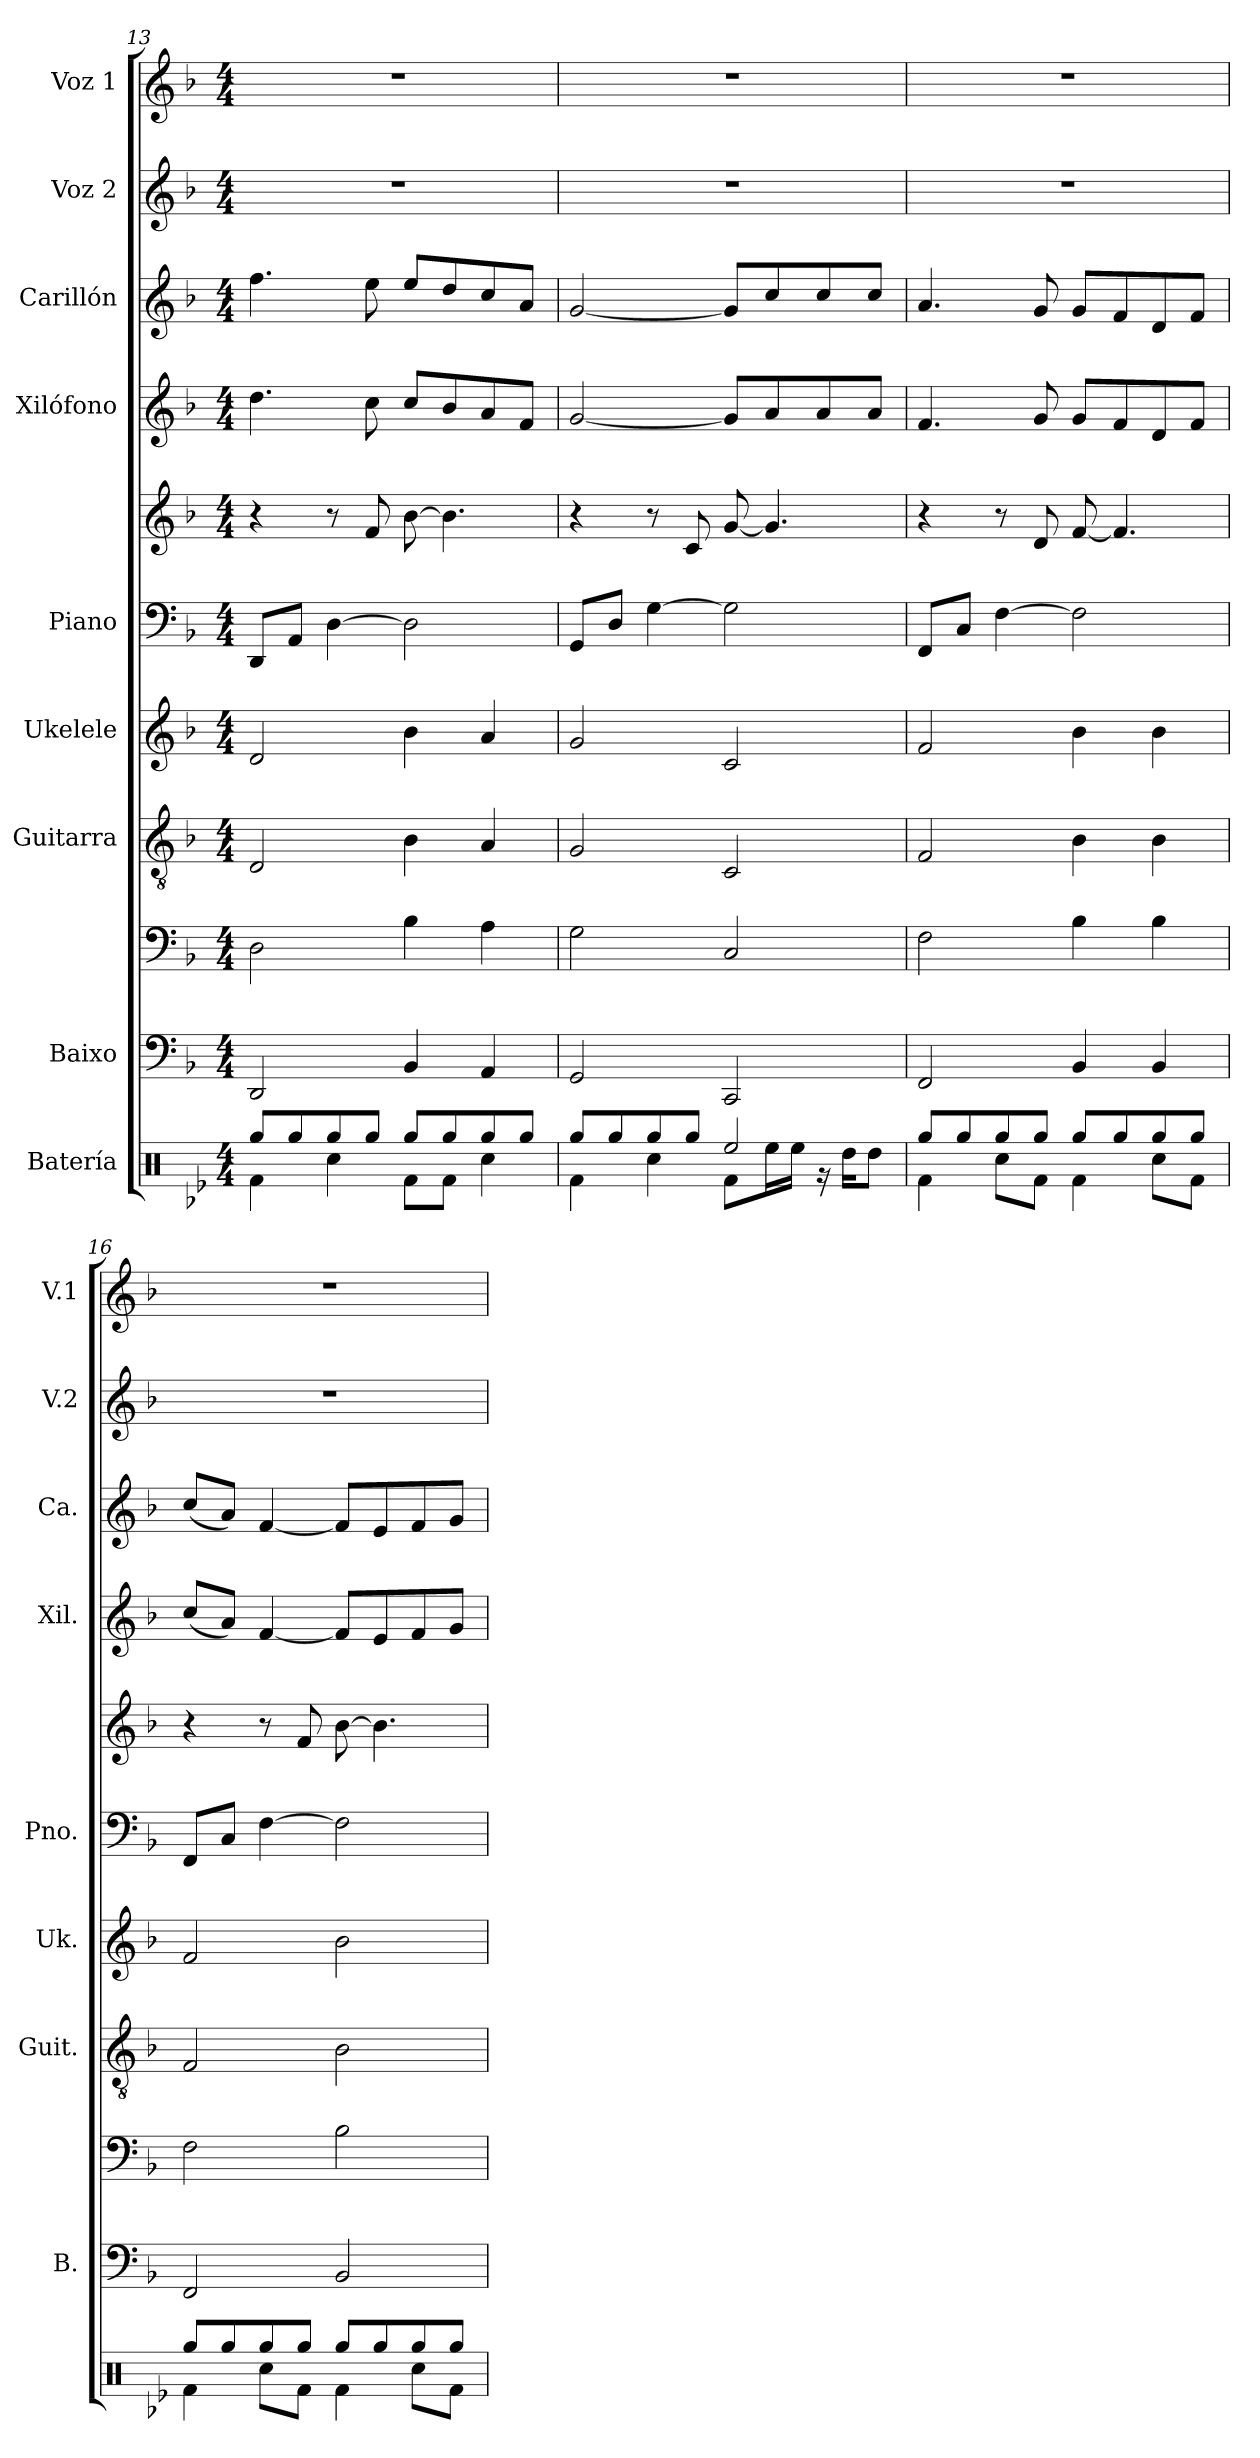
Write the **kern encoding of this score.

**kern	**kern	**kern	**kern	**kern	**kern	**kern	**kern	**kern	**kern	**kern
*part9	*part8	*part8	*part7	*part6	*part5	*part5	*part4	*part3	*part2	*part1
*staff11	*staff10	*staff9	*staff8	*staff7	*staff6	*staff5	*staff4	*staff3	*staff2	*staff1
*I"Batería	*I"Baixo	*	*I"Guitarra	*I"Ukelele	*I"Piano	*	*I"Xilófono	*I"Carillón	*I"Voz 2	*I"Voz 1
*	*I'B.	*	*I'Guit.	*I'Uk.	*I'Pno.	*	*I'Xil.	*I'Ca.	*I'V.2	*I'V.1
*clefX	*	*clefF4	*clefGv2	*clefG2	*clefF4	*clefG2	*clefG2	*clefG2	*clefG2	*clefG2
*	*ITrd7c12	*ITrd7c12	*	*	*	*	*ITrd-7c-12	*ITrd-14c-24	*	*
*k[b-e-]	*k[b-]	*k[b-]	*k[b-]	*k[b-]	*k[b-]	*k[b-]	*k[b-]	*k[b-]	*k[b-]	*k[b-]
*M4/4	*M4/4	*M4/4	*M4/4	*M4/4	*M4/4	*M4/4	*M4/4	*M4/4	*M4/4	*M4/4
=13	=13	=13	=13	=13	=13	=13	=13	=13	=13	=13
*^	*	*	*	*	*	*	*	*	*	*
8Rgg/L	4Rf\	2DDD	2DD\	2D/	2d/	8DD/L	4r	4.ddd\	4.ffff\	1r	1r
8Rgg/	.	.	.	.	.	8AA/J	.	.	.	.	.
8Rgg/	4Rcc\	.	.	.	.	[4D\	8r	.	.	.	.
8Rgg/J	.	.	.	.	.	.	8f/	8ccc\	8eeee\	.	.
8Rgg/L	8Rf\L	4BBB-	4BB-\	4B-\	4b-\	2D\]	[8b-\	8ccc/L	8eeee/L	.	.
8Rgg/	8Rf\J	.	.	.	.	.	4.b-\]	8bb-/	8dddd/	.	.
8Rgg/	4Rcc\	4AAA	4AA\	4A/	4a/	.	.	8aa/	8cccc/	.	.
8Rgg/J	.	.	.	.	.	.	.	8ff/J	8aaa/J	.	.
=14	=14	=14	=14	=14	=14	=14	=14	=14	=14	=14	=14
8Rgg/L	4Rf\	2GGG	2GG\	2G/	2g/	8GG/L	4r	[2gg/	[2ggg/	1r	1r
8Rgg/	.	.	.	.	.	8D/J	.	.	.	.	.
8Rgg/	4Rcc\	.	.	.	.	[4G\	8r	.	.	.	.
8Rgg/J	.	.	.	.	.	.	8c/	.	.	.	.
2Ree/	8Rf\L	2CCC	2CC/	2C/	2c/	2G\]	[8g/	8gg/L]	8ggg/L]	.	.
.	16Ree\L	.	.	.	.	.	4.g/]	8aa/	8cccc/	.	.
.	16Ree\JJ	.	.	.	.	.	.	.	.	.	.
.	16r	.	.	.	.	.	.	8aa/	8cccc/	.	.
.	16Rdd\KL	.	.	.	.	.	.	.	.	.	.
.	8Rdd\J	.	.	.	.	.	.	8aa/J	8cccc/J	.	.
=15	=15	=15	=15	=15	=15	=15	=15	=15	=15	=15	=15
8Rgg/L	4Rf\	2FFF	2FF\	2F/	2f/	8FF/L	4r	4.ff/	4.aaa/	1r	1r
8Rgg/	.	.	.	.	.	8C/J	.	.	.	.	.
8Rgg/	8Rcc\L	.	.	.	.	[4F\	8r	.	.	.	.
8Rgg/J	8Rf\J	.	.	.	.	.	8d/	8gg/	8ggg/	.	.
8Rgg/L	4Rf\	4BBB-	4BB-\	4B-\	4b-\	2F\]	[8f/	8gg/L	8ggg/L	.	.
8Rgg/	.	.	.	.	.	.	4.f/]	8ff/	8fff/	.	.
8Rgg/	8Rcc\L	4BBB-	4BB-\	4B-\	4b-\	.	.	8dd/	8ddd/	.	.
8Rgg/J	8Rf\J	.	.	.	.	.	.	8ff/J	8fff/J	.	.
!!LO:PB:g=z
=16	=16	=16	=16	=16	=16	=16	=16	=16	=16	=16	=16
8Rgg/L	4Rf\	2FFF	2FF\	2F/	2f/	8FF/L	4r	(<8ccc/L	(<8cccc/L	1r	1r
8Rgg/	.	.	.	.	.	8C/J	.	8aa/J)	8aaa/J)	.	.
8Rgg/	8Rcc\L	.	.	.	.	[4F\	8r	[4ff/	[4fff/	.	.
8Rgg/J	8Rf\J	.	.	.	.	.	8f/	.	.	.	.
8Rgg/L	4Rf\	2BBB-	2BB-\	2B-\	2b-\	2F\]	[8b-\	8ff/L]	8fff/L]	.	.
8Rgg/	.	.	.	.	.	.	4.b-\]	8ee/	8eee/	.	.
8Rgg/	8Rcc\L	.	.	.	.	.	.	8ff/	8fff/	.	.
8Rgg/J	8Rf\J	.	.	.	.	.	.	8gg/J	8ggg/J	.	.
*v	*v	*	*	*	*	*	*	*	*	*	*
=	=	=	=	=	=	=	=	=	=	=
*-	*-	*-	*-	*-	*-	*-	*-	*-	*-	*-
